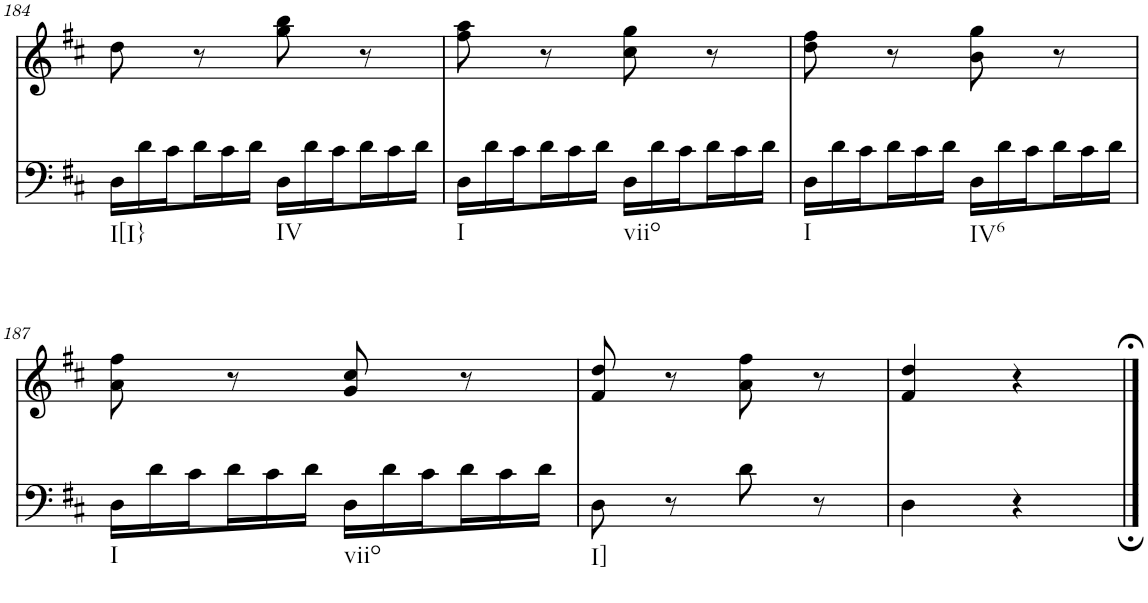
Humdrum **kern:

**kern	**kern
*part2	*part1
*staff2	*staff1
*I"Piano, unbenannt	*I"Piano, unbenannt
*I'Pno	*I'Pno
!!LO:PB:g=z
*clefG2	*clefG2
*k[f#c#]	*k[f#c#]
*M2/4	*M2/4
*Xtuplet	*
=184	=184
!LO:TX:b:t=I[I}	!
24D\LL	8dd\
24d\	.
24c#\	.
24d\	8r
24c#\	.
24d\JJ	.
!LO:TX:b:t=IV	!
24D\LL	8gg\ 8bb\
24d\	.
24c#\	.
24d\	8r
24c#\	.
24d\JJ	.
=185	=185
!LO:TX:b:t=I	!
24D\LL	8ff#\ 8aa\
24d\	.
24c#\	.
24d\	8r
24c#\	.
24d\JJ	.
!LO:TX:b:t=viio	!
24D\LL	8cc#\ 8gg\
24d\	.
24c#\	.
24d\	8r
24c#\	.
24d\JJ	.
=186	=186
!LO:TX:b:t=I	!
24D\LL	8dd\ 8ff#\
24d\	.
24c#\	.
24d\	8r
24c#\	.
24d\JJ	.
!LO:TX:b:t=IV6	!
24D\LL	8b\ 8gg\
24d\	.
24c#\	.
24d\	8r
24c#\	.
24d\JJ	.
!!LO:LB:g=z
=187	=187
!LO:TX:b:t=I	!
24D\LL	8a\ 8ff#\
24d\	.
24c#\	.
24d\	8r
24c#\	.
24d\JJ	.
!LO:TX:b:t=viio	!
24D\LL	8g/ 8cc#/
24d\	.
24c#\	.
24d\	8r
24c#\	.
24d\JJ	.
=188	=188
!LO:TX:b:t=I]	!
8D\	8f#/ 8dd/
8r	8r
8d\	8a\ 8ff#\
8r	8r
=189	=189
4D\	4f#/ 4dd/
4r	4r
==	==
*-	*-
